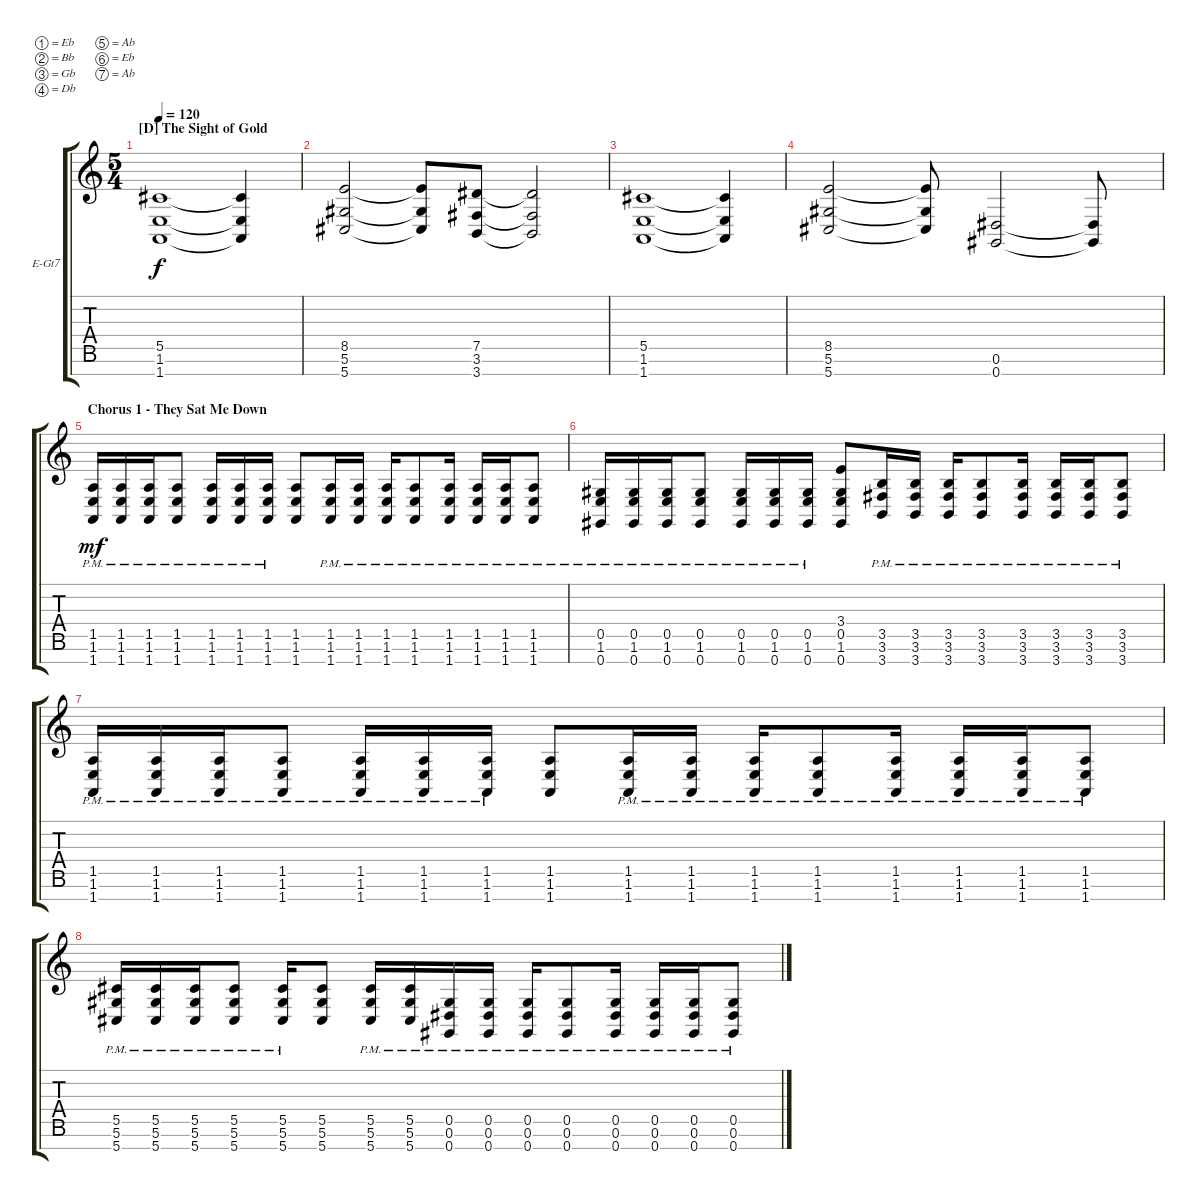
\defaultSystemsLayout 4
\bracketExtendMode groupsimilarinstruments
\firstSystemTrackNameOrientation horizontal
\otherSystemsTrackNameOrientation horizontal
\track ("Distorted Rhythm Loud" "E-Gt7") {instrument distortionguitar}
\staff {score tabs}
\tuning (Eb4 Bb3 Gb3 Db3 Ab2 Eb2 Ab1)
\ts (5 4)
\section ("D" "The Sight of Gold")
\tempo 120
\clef g2
\ks c
(1.7 1.6 5.5).1{dy f} (1.7{t} 1.6{t} 5.5{t}).4 |
(5.7 5.6 8.5).2 (5.7{t} 5.6{t} 8.5{t}).8 (3.7 3.6 7.5).8 (7.5{t} 3.6{t} 3.7{t}).2 |
(1.7 1.6 5.5).1 (1.7{t} 1.6{t} 5.5{t}).4 |
(5.7 5.6 8.5).2 (5.7{t} 5.6{t} 8.5{t}).8 (0.7 0.6).2 (0.6{t} 0.7{t}).8 |
\section ("" "Chorus 1 - They Sat Me Down")
(1.7{pm} 1.6{pm} 1.5{pm}).16{dy mf} (1.7{pm} 1.6{pm} 1.5{pm}).16 (1.6{pm} 1.7{pm} 1.5{pm}).16 (1.7{pm} 1.6{pm} 1.5{pm}).8 (1.6{pm} 1.7{pm} 1.5{pm}).16 (1.7{pm} 1.6{pm} 1.5{pm}).16 (1.7{pm} 1.6{pm} 1.5{pm}).16 (1.6 1.7 1.5).8 (1.7{pm} 1.6{pm} 1.5{pm}).16 (1.7{pm} 1.6{pm} 1.5{pm}).16 (1.7{pm} 1.6{pm} 1.5{pm}).16 (1.5{pm} 1.6{pm} 1.7{pm}).8 (1.7{pm} 1.6{pm} 1.5{pm}).16 (1.7{pm} 1.5{pm} 1.6{pm}).16 (1.7{pm} 1.5{pm} 1.6{pm}).16 (1.7{pm} 1.6{pm} 1.5{pm}).8 |
(0.7{pm} 1.6{pm} 0.5{pm}).16 (0.7{pm} 1.6{pm} 0.5{pm}).16 (0.7{pm} 1.6{pm} 0.5{pm}).16 (0.7{pm} 1.6{pm} 0.5{pm}).8 (0.7{pm} 1.6{pm} 0.5{pm}).16 (0.7{pm} 1.6{pm} 0.5{pm}).16 (0.7{pm} 1.6{pm} 0.5{pm}).16 (0.7 1.6 0.5 3.4).8 (3.7{pm} 3.6{pm} 3.5{pm}).16 (3.7{pm} 3.6{pm} 3.5{pm}).16 (3.7{pm} 3.5{pm} 3.6{pm}).16 (3.7{pm} 3.5{pm} 3.6{pm}).8 (3.7{pm} 3.5{pm} 3.6{pm}).16 (3.7{pm} 3.5{pm} 3.6{pm}).16 (3.7{pm} 3.5{pm} 3.6{pm}).16 (3.7{pm} 3.6{pm} 3.5{pm}).8 |
(1.7{pm} 1.6{pm} 1.5{pm}).16 (1.7{pm} 1.6{pm} 1.5{pm}).16 (1.6{pm} 1.7{pm} 1.5{pm}).16 (1.7{pm} 1.6{pm} 1.5{pm}).8 (1.6{pm} 1.7{pm} 1.5{pm}).16 (1.7{pm} 1.6{pm} 1.5{pm}).16 (1.7{pm} 1.6{pm} 1.5{pm}).16 (1.6 1.5 1.7).8 (1.7{pm} 1.6{pm} 1.5{pm}).16 (1.7{pm} 1.6{pm} 1.5{pm}).16 (1.7{pm} 1.6{pm} 1.5{pm}).16 (1.5{pm} 1.6{pm} 1.7{pm}).8 (1.7{pm} 1.6{pm} 1.5{pm}).16 (1.7{pm} 1.5{pm} 1.6{pm}).16 (1.7{pm} 1.5{pm} 1.6{pm}).16 (1.7{pm} 1.6{pm} 1.5{pm}).8 |
(5.7{pm} 5.5{pm} 5.6{pm}).16 (5.7{pm} 5.5{pm} 5.6{pm}).16 (5.7{pm} 5.5{pm} 5.6{pm}).16 (5.7{pm} 5.5{pm} 5.6{pm}).8 (5.7{pm} 5.5{pm} 5.6{pm}).16 (5.7 5.6 5.5).8 (5.7{pm} 5.6{pm} 5.5{pm}).16 (5.7{pm} 5.6{pm} 5.5{pm}).16 (0.7{pm} 0.5{pm} 0.6{pm}).16 (0.7{pm} 0.5{pm} 0.6{pm}).16 (0.7{pm} 0.5{pm} 0.6{pm}).16 (0.7{pm} 0.6{pm} 0.5{pm}).8 (0.7{pm} 0.6{pm} 0.5{pm}).16 (0.7{pm} 0.5{pm} 0.6{pm}).16 (0.7{pm} 0.6{pm} 0.5{pm}).16 (0.7{pm} 0.5{pm} 0.6{pm}).8
